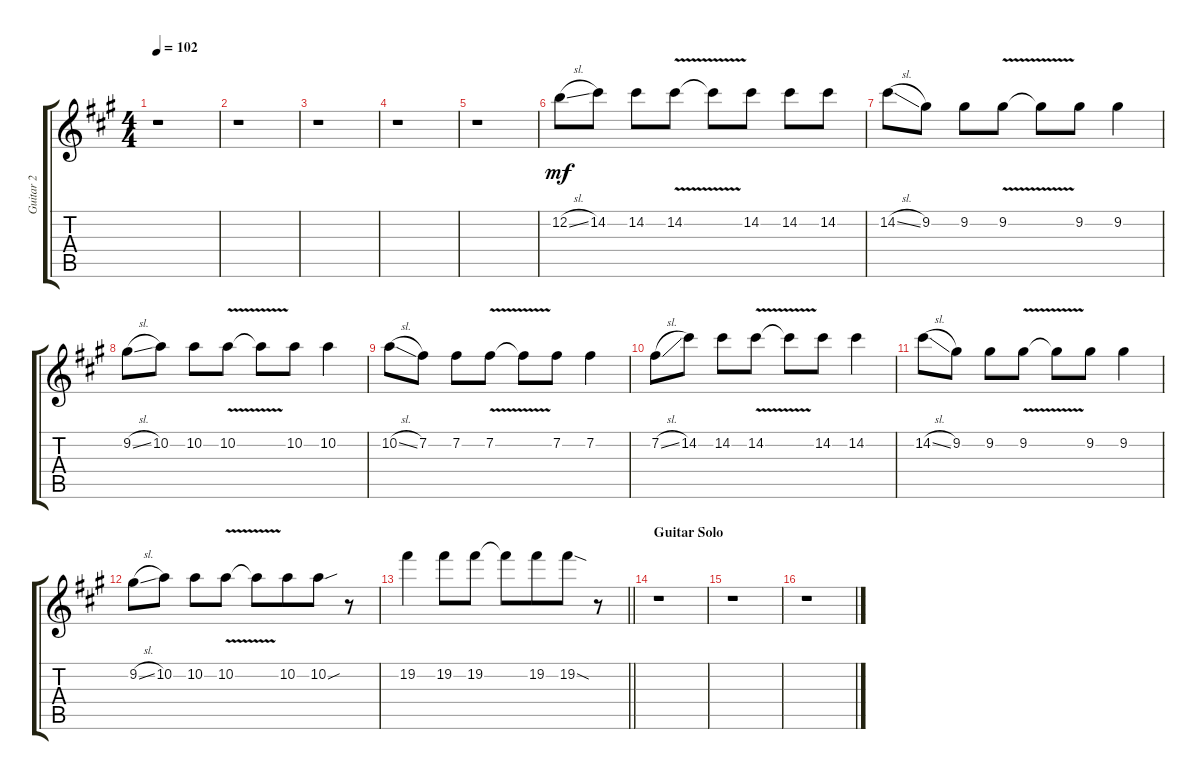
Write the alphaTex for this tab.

\track ("Guitar 2" "Guitar 2") {instrument electricguitarclean}
\staff {score tabs}
\tuning (E4 B3 G3 D3 A2 E2) {hide}
\ts (4 4)
\tempo 102
\clef g2
\ks f#minor
r.1{dy mf} |
r.1 |
r.1 |
r.1 |
r.1 |
12.2{sl}.8 14.2.8 14.2.8 14.2{v}.8 14.2{t}.8 14.2.8 14.2.8 14.2.8 |
14.2{sl}.8 9.2.8 9.2.8 9.2{v}.8 9.2{t}.8 9.2.8 9.2.4 |
9.2{sl}.8 10.2.8 10.2.8 10.2{v}.8 10.2{t}.8 10.2.8 10.2.4 |
10.2{sl}.8 7.2.8 7.2.8 7.2{v}.8 7.2{t}.8 7.2.8 7.2.4 |
7.2{sl}.8 14.2.8 14.2.8 14.2{v}.8 14.2{t}.8 14.2.8 14.2.4 |
14.2{sl}.8 9.2.8 9.2.8 9.2{v}.8 9.2{t}.8 9.2.8 9.2.4 |
9.2{sl}.8 10.2.8 10.2.8 10.2{v}.8 10.2{t}.8{beam merge} 10.2.8{beam merge} 10.2{sou}.8 r.8 |
\barLineRight lightlight
19.2.4 19.2.8 19.2.8 19.2{t}.8 19.2.8{beam merge} 19.2{sod}.8 r.8 |
\section ("" "Guitar Solo")
r.1 |
r.1 |
r.1
